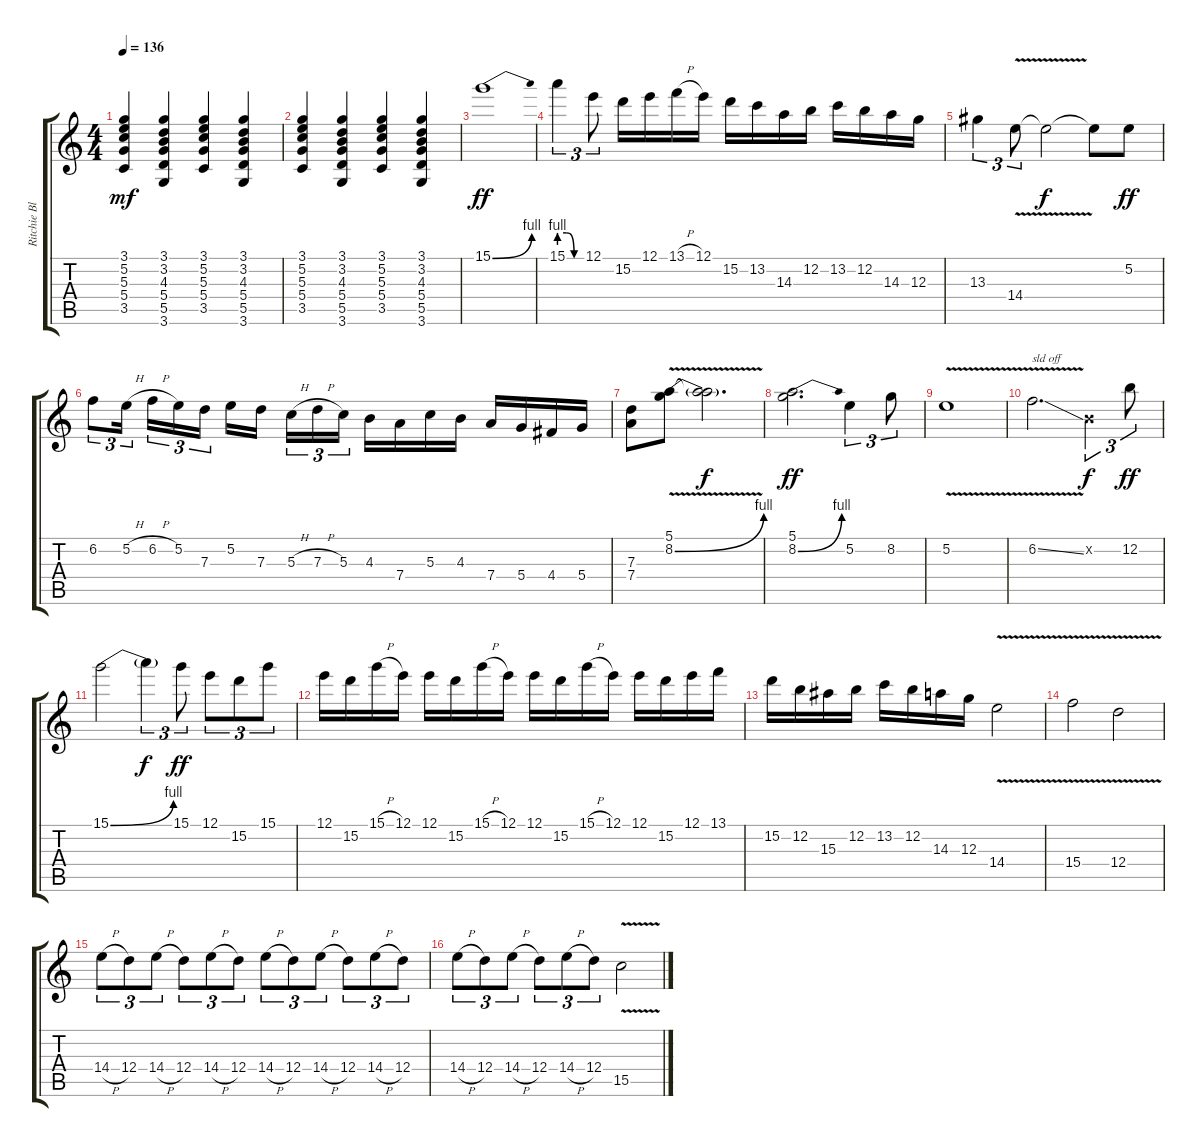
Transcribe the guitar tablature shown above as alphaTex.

\track ("Ritchie Blackmore" "Ritchie Bl") {instrument overdrivenguitar}
\staff {score tabs}
\tuning (E4 B3 G3 D3 A2 E2) {hide}
\ts (4 4)
\tempo 136
\clef g2
\ks c
(3.1 5.2 5.3 5.4 3.5).4{dy mf} (3.1 3.2 4.3 5.4 5.5 3.6).4 (3.1 5.2 5.3 5.4 3.5).4 (3.1 3.2 4.3 5.4 5.5 3.6).4 |
(3.1 5.2 5.3 5.4 3.5).4 (3.1 3.2 4.3 5.4 5.5 3.6).4 (3.1 5.2 5.3 5.4 3.5).4 (3.1 3.2 4.3 5.4 5.5 3.6).4 |
15.1{be (bend 0 0 60 4)}.1{dy ff} |
15.1{be (custom 0 4 20 4 40 0 60 0)}.4{tu (3 2)} 12.1.8{tu (3 2)} 15.2.16 12.1.16 13.1{h}.16 12.1.16 15.2.16 13.2.16 14.3.16 12.2.16 13.2.16 12.2.16 14.3.16 12.3.16 |
13.3.4{tu (3 2)} 14.4{v}.8{tu (3 2)} 14.4{t}.2{dy f} 14.4{t}.8 5.2.8{dy ff} |
6.2.8{tu (3 2)} 5.2{h}.16{tu (3 2) beam splitsecondary} 6.2{h}.16{tu (3 2)} 5.2.16{tu (3 2)} 7.3.16{tu (3 2)} 5.2.16 7.3.16{beam splitsecondary} 5.3{h}.16{tu (3 2)} 7.3{h}.16{tu (3 2)} 5.3.16{tu (3 2)} 4.3.16 7.4.16 5.3.16 4.3.16 7.4.16 5.4.16 4.4.16 5.4.16 |
(7.3 7.4).8 (5.1{v} 8.2{be (bend 0 0 60 4) v}).8 (5.1{t} 8.2{t}).2{d dy f} |
(5.1 8.2{be (bend 0 0 60 4)}).2{d dy ff} 5.2.4{tu (3 2)} 8.2.8{tu (3 2)} |
5.2{v}.1 |
6.2{v ss}.2{d txt "sld off"} 0.2{x}.4{tu (3 2) dy f} 12.2.8{tu (3 2) dy ff} |
15.1{be (bend 0 0 60 4)}.2 15.1{t}.4{tu (3 2) dy f} 15.1.8{tu (3 2) dy ff} 12.1.8{tu (3 2)} 15.2.8{tu (3 2)} 15.1.8{tu (3 2)} |
12.1.16 15.2.16 15.1{h}.16 12.1.16 12.1.16 15.2.16 15.1{h}.16 12.1.16 12.1.16 15.2.16 15.1{h}.16 12.1.16 12.1.16 15.2.16 12.1.16 13.1.16 |
15.2.16 12.2.16 15.3.16 12.2.16 13.2.16 12.2.16 14.3.16 12.3.16 14.4{v}.2 |
15.4{v}.2 12.4{v}.2 |
14.4{h}.8{tu (3 2)} 12.4.8{tu (3 2)} 14.4{h}.8{tu (3 2)} 12.4.8{tu (3 2)} 14.4{h}.8{tu (3 2)} 12.4.8{tu (3 2)} 14.4{h}.8{tu (3 2)} 12.4.8{tu (3 2)} 14.4{h}.8{tu (3 2)} 12.4.8{tu (3 2)} 14.4{h}.8{tu (3 2)} 12.4.8{tu (3 2)} |
14.4{h}.8{tu (3 2)} 12.4.8{tu (3 2)} 14.4{h}.8{tu (3 2)} 12.4.8{tu (3 2)} 14.4{h}.8{tu (3 2)} 12.4.8{tu (3 2)} 15.5{v}.2
